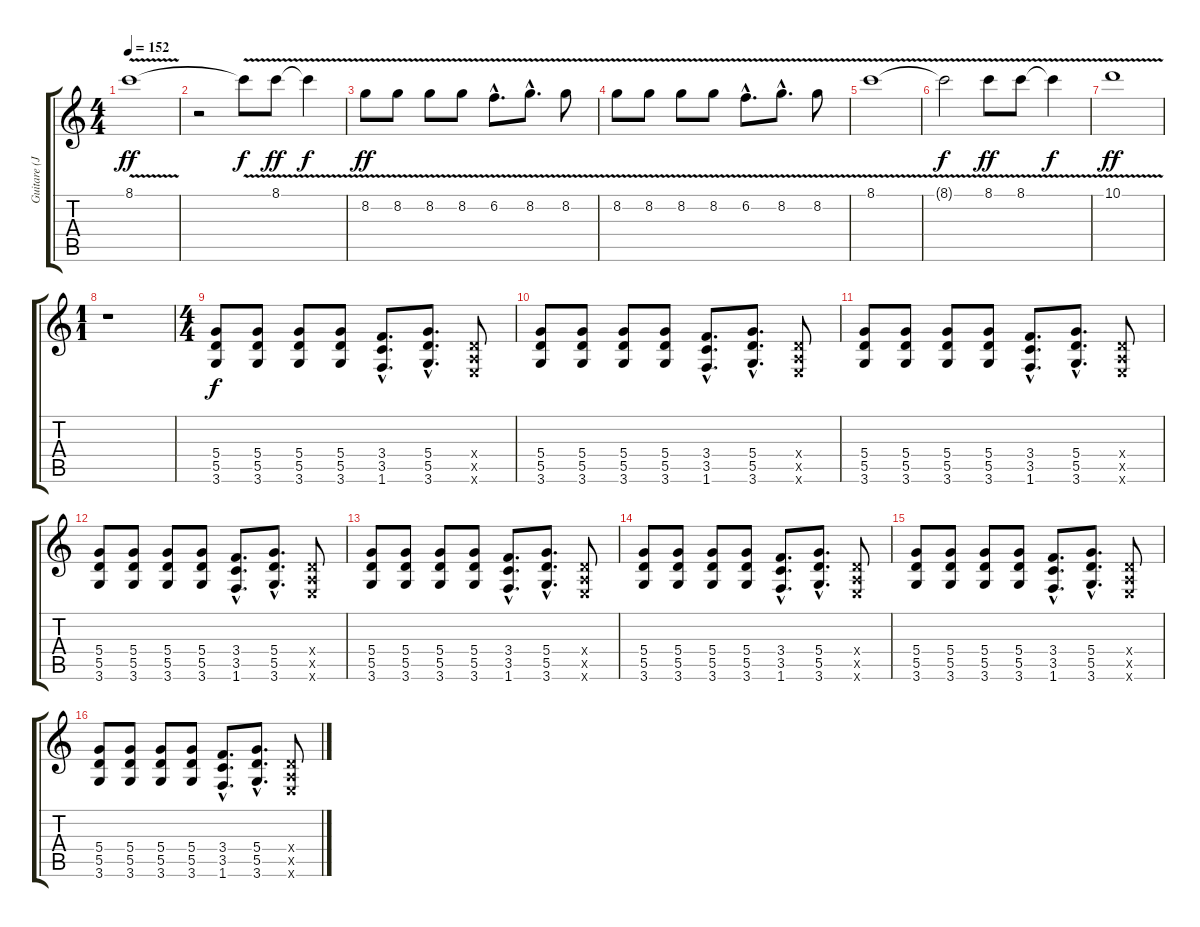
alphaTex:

\track ("Guitare (Joey Jordisson)" "Guitare (J") {instrument distortionguitar}
\staff {score tabs}
\tuning (E4 B3 G3 D3 A2 E2) {hide}
\ts (4 4)
\tempo 152
\clef g2
\ks c
8.1{v}.1{dy ff} |
r.2 8.1{t}.8{dy f} 8.1{v}.8{dy ff} 8.1{t}.4{dy f} |
8.2{v}.8{dy ff} 8.2{v}.8 8.2{v}.8 8.2{v}.8 6.2{v hac}.8{d} 8.2{v hac}.8{d} 8.2{v}.8 |
8.2{v}.8 8.2{v}.8 8.2{v}.8 8.2{v}.8 6.2{v hac}.8{d} 8.2{v hac}.8{d} 8.2{v}.8 |
8.1{v}.1 |
8.1{t}.2{dy f} 8.1{v}.8{dy ff} 8.1{v}.8 8.1{t}.4{dy f} |
10.1{v}.1{dy ff} |
\ts (1 1)
r.1 |
\ts (4 4)
(5.4 5.5 3.6).8{dy f} (5.4 5.5 3.6).8 (5.4 5.5 3.6).8 (5.4 5.5 3.6).8 (3.4{hac} 3.5{hac} 1.6{hac}).8{d} (5.4{hac} 5.5{hac} 3.6{hac}).8{d} (0.4{x} 0.5{x} 0.6{x}).8 |
(5.4 5.5 3.6).8 (5.4 5.5 3.6).8 (5.4 5.5 3.6).8 (5.4 5.5 3.6).8 (3.4{hac} 3.5{hac} 1.6{hac}).8{d} (5.4{hac} 5.5{hac} 3.6{hac}).8{d} (0.4{x} 0.5{x} 0.6{x}).8 |
(5.4 5.5 3.6).8 (5.4 5.5 3.6).8 (5.4 5.5 3.6).8 (5.4 5.5 3.6).8 (3.4{hac} 3.5{hac} 1.6{hac}).8{d} (5.4{hac} 5.5{hac} 3.6{hac}).8{d} (0.4{x} 0.5{x} 0.6{x}).8 |
(5.4 5.5 3.6).8 (5.4 5.5 3.6).8 (5.4 5.5 3.6).8 (5.4 5.5 3.6).8 (3.4{hac} 3.5{hac} 1.6{hac}).8{d} (5.4{hac} 5.5{hac} 3.6{hac}).8{d} (0.4{x} 0.5{x} 0.6{x}).8 |
(5.4 5.5 3.6).8 (5.4 5.5 3.6).8 (5.4 5.5 3.6).8 (5.4 5.5 3.6).8 (3.4{hac} 3.5{hac} 1.6{hac}).8{d} (5.4{hac} 5.5{hac} 3.6{hac}).8{d} (0.4{x} 0.5{x} 0.6{x}).8 |
(5.4 5.5 3.6).8 (5.4 5.5 3.6).8 (5.4 5.5 3.6).8 (5.4 5.5 3.6).8 (3.4{hac} 3.5{hac} 1.6{hac}).8{d} (5.4{hac} 5.5{hac} 3.6{hac}).8{d} (0.4{x} 0.5{x} 0.6{x}).8 |
(5.4 5.5 3.6).8 (5.4 5.5 3.6).8 (5.4 5.5 3.6).8 (5.4 5.5 3.6).8 (3.4{hac} 3.5{hac} 1.6{hac}).8{d} (5.4{hac} 5.5{hac} 3.6{hac}).8{d} (0.4{x} 0.5{x} 0.6{x}).8 |
(5.4 5.5 3.6).8 (5.4 5.5 3.6).8 (5.4 5.5 3.6).8 (5.4 5.5 3.6).8 (3.4{hac} 3.5{hac} 1.6{hac}).8{d} (5.4{hac} 5.5{hac} 3.6{hac}).8{d} (0.4{x} 0.5{x} 0.6{x}).8
